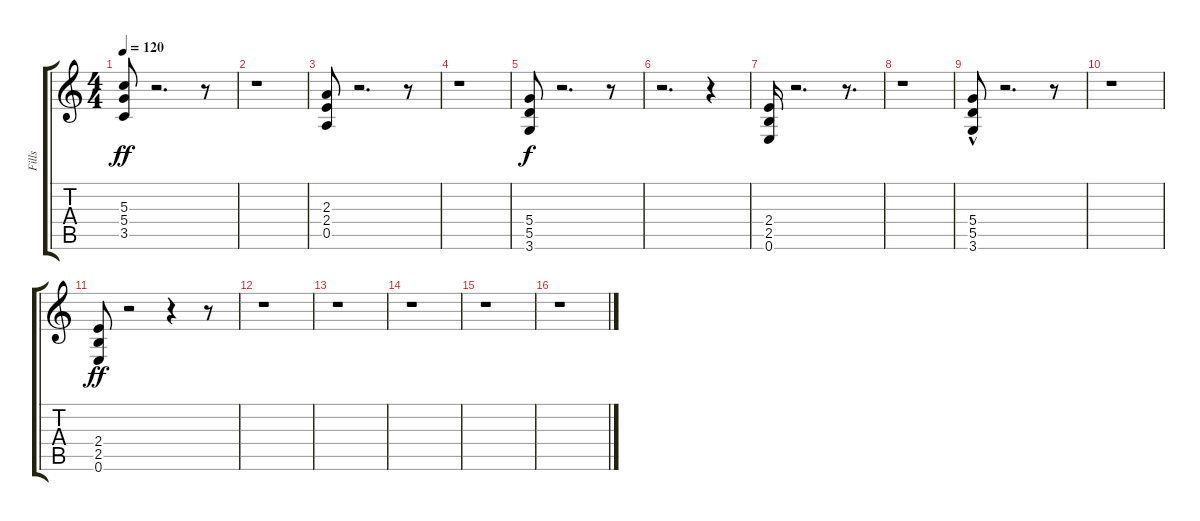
\track ("Fills" "Fills") {instrument distortionguitar}
\staff {score tabs}
\tuning (E4 B3 G3 D3 A2 E2) {hide}
\ts (4 4)
\tempo 120
\clef g2
\ks c
(5.3 5.4 3.5).8{dy ff volume 6} r.2{d} r.8 |
r.1 |
(2.3 2.4 0.5).8{volume 6} r.2{d} r.8 |
r.1 |
(5.4 5.5 3.6).8{dy f volume 6} r.2{d} r.8 |
r.2{d} r.4{volume 7} |
(2.4 2.5 0.6).16 r.2{d} r.8{d} |
r.1 |
(5.4 5.5{hac} 3.6).8 r.2{d} r.8 |
r.1 |
(2.4 2.5 0.6).8{dy ff} r.2 r.4 r.8 |
r.1 |
r.1 |
r.1 |
r.1 |
r.1
